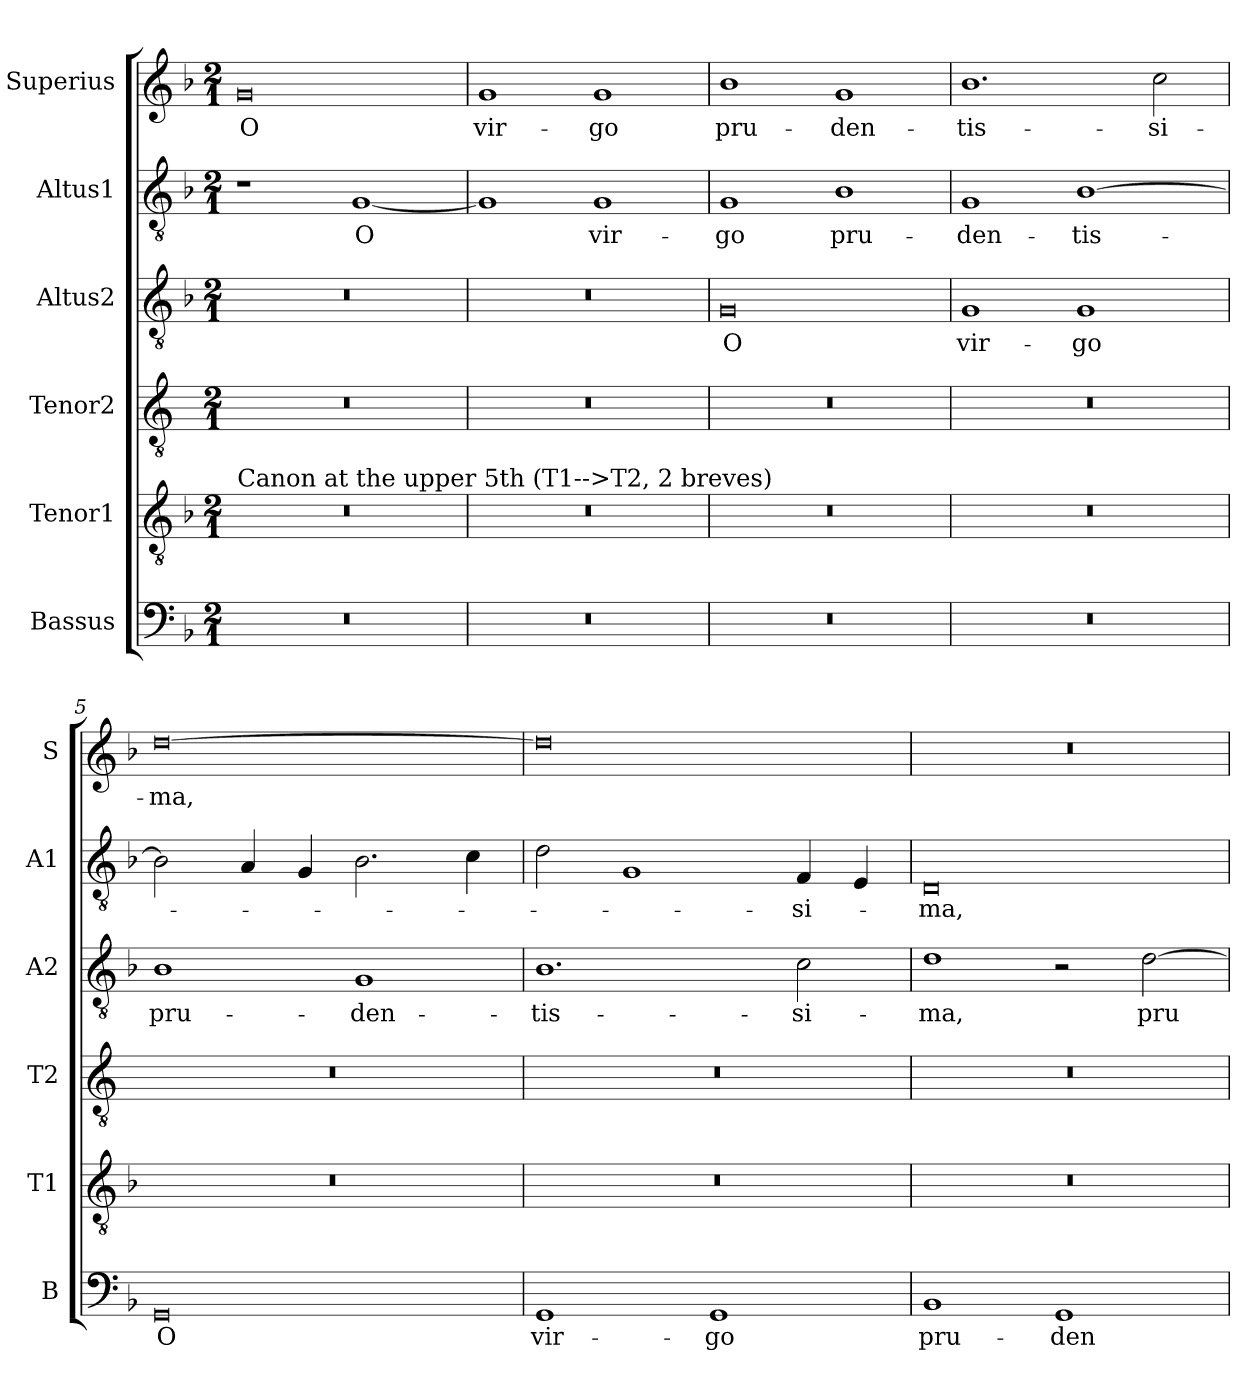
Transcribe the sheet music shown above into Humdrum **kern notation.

**kern	**text	**kern	**kern	**kern	**text	**kern	**text	**kern	**text
*part6	*part6	*part5	*part4	*part3	*part3	*part2	*part2	*part1	*part1
*staff6	*staff6	*staff5	*staff4	*staff3	*staff3	*staff2	*staff2	*staff1	*staff1
*I"Bassus	*	*I"Tenor1	*I"Tenor2	*I"Altus2	*	*I"Altus1	*	*I"Superius	*
*I'B	*	*I'T1	*I'T2	*I'A2	*	*I'A1	*	*I'S	*
*clefF4	*	*clefGv2	*clefGv2	*clefGv2	*	*clefGv2	*	*clefG2	*
*k[b-]	*	*k[b-]	*k[]	*k[b-]	*	*k[b-]	*	*k[b-]	*
*M2/1	*	*M2/1	*M2/1	*M2/1	*	*M2/1	*	*M2/1	*
=1	=1	=1	=1	=1	=1	=1	=1	=1	=1
!	!	!LO:TX:a:t=Canon at the upper 5th (T1-->T2, 2 breves)	!	!	!	!	!	!	!
0r	.	0r	0r	0r	.	1r	.	0g	O
.	.	.	.	.	.	[1G	O	.	.
=2	=2	=2	=2	=2	=2	=2	=2	=2	=2
0r	.	0r	0r	0r	.	1G]	.	1g	vir-
.	.	.	.	.	.	1G	vir-	1g	-go
=3	=3	=3	=3	=3	=3	=3	=3	=3	=3
0r	.	0r	0r	0G	O	1G	-go	1b-	pru-
.	.	.	.	.	.	1B-	pru-	1g	-den-
=4	=4	=4	=4	=4	=4	=4	=4	=4	=4
0r	.	0r	0r	1G	vir-	1G	-den-	1.b-	-tis-
.	.	.	.	1G	-go	[1B-	-tis-	.	.
.	.	.	.	.	.	.	.	2cc\	-si-
=5	=5	=5	=5	=5	=5	=5	=5	=5	=5
0GG	O	0r	0r	1B-	pru-	2B-\]	.	[0dd	-ma,
.	.	.	.	.	.	4A/	.	.	.
.	.	.	.	.	.	4G/	.	.	.
.	.	.	.	1G	-den-	2.B-\	.	.	.
.	.	.	.	.	.	4c\	.	.	.
=6	=6	=6	=6	=6	=6	=6	=6	=6	=6
1GG	vir-	0r	0r	1.B-	-tis-	2d\	.	0dd]	.
.	.	.	.	.	.	1G	.	.	.
1GG	-go	.	.	.	.	.	.	.	.
.	.	.	.	2c\	-si-	4F/	-si-	.	.
.	.	.	.	.	.	4E/	.	.	.
=7	=7	=7	=7	=7	=7	=7	=7	=7	=7
1BB-	pru-	0r	0r	1d	-ma,	0D	-ma,	0r	.
1GG	-den-	.	.	2r	.	.	.	.	.
.	.	.	.	[2d\	pru-	.	.	.	.
=	=	=	=	=	=	=	=	=	=
*-	*-	*-	*-	*-	*-	*-	*-	*-	*-
